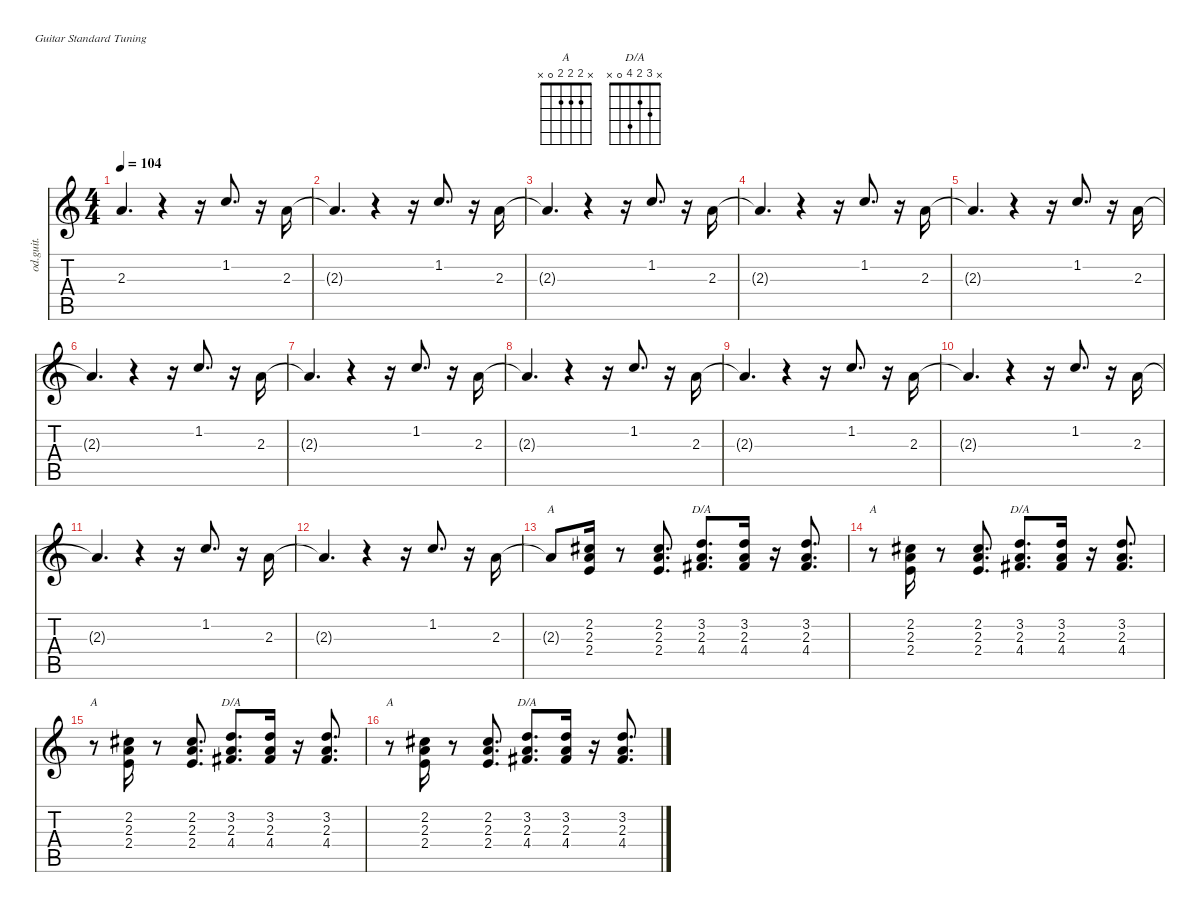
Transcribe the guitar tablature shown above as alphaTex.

\defaultSystemsLayout 4
\hideDynamics
\bracketExtendMode nobrackets
\otherSystemsTrackNameOrientation horizontal
\track ("Guitar Left" "od.guit.") {instrument overdrivenguitar}
\staff {score tabs}
\tuning (E4 B3 G3 D3 A2 E2)
\chord ("A" x 2 2 2 0 x)
\chord ("D/A" x 3 2 4 0 x)
\ts (4 4)
\tempo 104
\clef g2
\ks c
2.3{t}.4{d dy f beam Up} r.4{beam Up} r.16{beam Up} 1.2.8{d beam Down} r.16{beam Down} 2.3.16{beam Up} |
2.3{t}.4{d beam Up} r.4{beam Up} r.16{beam Up} 1.2.8{d beam Down} r.16{beam Down} 2.3.16{beam Up} |
2.3{t}.4{d beam Up} r.4{beam Up} r.16{beam Up} 1.2.8{d beam Down} r.16{beam Down} 2.3.16{beam Up} |
2.3{t}.4{d beam Up} r.4{beam Up} r.16{beam Up} 1.2.8{d beam Down} r.16{beam Down} 2.3.16{beam Up} |
2.3{t}.4{d beam Up} r.4{beam Up} r.16{beam Up} 1.2.8{d beam Down} r.16{beam Down} 2.3.16{beam Up} |
2.3{t}.4{d beam Up} r.4{beam Up} r.16{beam Up} 1.2.8{d beam Down} r.16{beam Down} 2.3.16{beam Up} |
2.3{t}.4{d beam Up} r.4{beam Up} r.16{beam Up} 1.2.8{d beam Down} r.16{beam Down} 2.3.16{beam Up} |
2.3{t}.4{d beam Up} r.4{beam Up} r.16{beam Up} 1.2.8{d beam Down} r.16{beam Down} 2.3.16{beam Up} |
2.3{t}.4{d beam Up} r.4{beam Up} r.16{beam Up} 1.2.8{d beam Down} r.16{beam Down} 2.3.16{beam Up} |
2.3{t}.4{d beam Up} r.4{beam Up} r.16{beam Up} 1.2.8{d beam Down} r.16{beam Down} 2.3.16{beam Up} |
2.3{t}.4{d beam Up} r.4{beam Up} r.16{beam Up} 1.2.8{d beam Down} r.16{beam Down} 2.3.16{beam Up} |
2.3{t}.4{d beam Up} r.4{beam Up} r.16{beam Up} 1.2.8{d beam Down} r.16{beam Down} 2.3.16{beam Up} |
2.3{t}.8{ch "A" beam Up} (2.2{acc #} 2.3 2.4).16{beam Up} r.8{beam Up} (2.2{acc #} 2.3 2.4).8{d beam Up} (3.2 2.3 4.4{acc #}).8{d ch "D/A" beam Up} (3.2 2.3 4.4{acc #}).16{beam Up} r.16{beam Up} (3.2 2.3 4.4{acc #}).8{d beam Up} |
r.8{ch "A" beam Down} (2.2{acc #} 2.3 2.4).16{beam Up} r.8{beam Up} (2.2{acc #} 2.3 2.4).8{d beam Up} (3.2 2.3 4.4{acc #}).8{d ch "D/A" beam Up} (3.2 2.3 4.4{acc #}).16{beam Up} r.16{beam Up} (3.2 2.3 4.4{acc #}).8{d beam Up} |
r.8{ch "A" beam Down} (2.2{acc #} 2.3 2.4).16{beam Up} r.8{beam Up} (2.2{acc #} 2.3 2.4).8{d beam Up} (3.2 2.3 4.4{acc #}).8{d ch "D/A" beam Up} (3.2 2.3 4.4{acc #}).16{beam Up} r.16{beam Up} (3.2 2.3 4.4{acc #}).8{d beam Up} |
r.8{ch "A" beam Down} (2.2{acc #} 2.3 2.4).16{beam Up} r.8{beam Up} (2.2{acc #} 2.3 2.4).8{d beam Up} (3.2 2.3 4.4{acc #}).8{d ch "D/A" beam Up} (3.2 2.3 4.4{acc #}).16{beam Up} r.16{beam Up} (3.2 2.3 4.4{acc #}).8{d beam Up}
